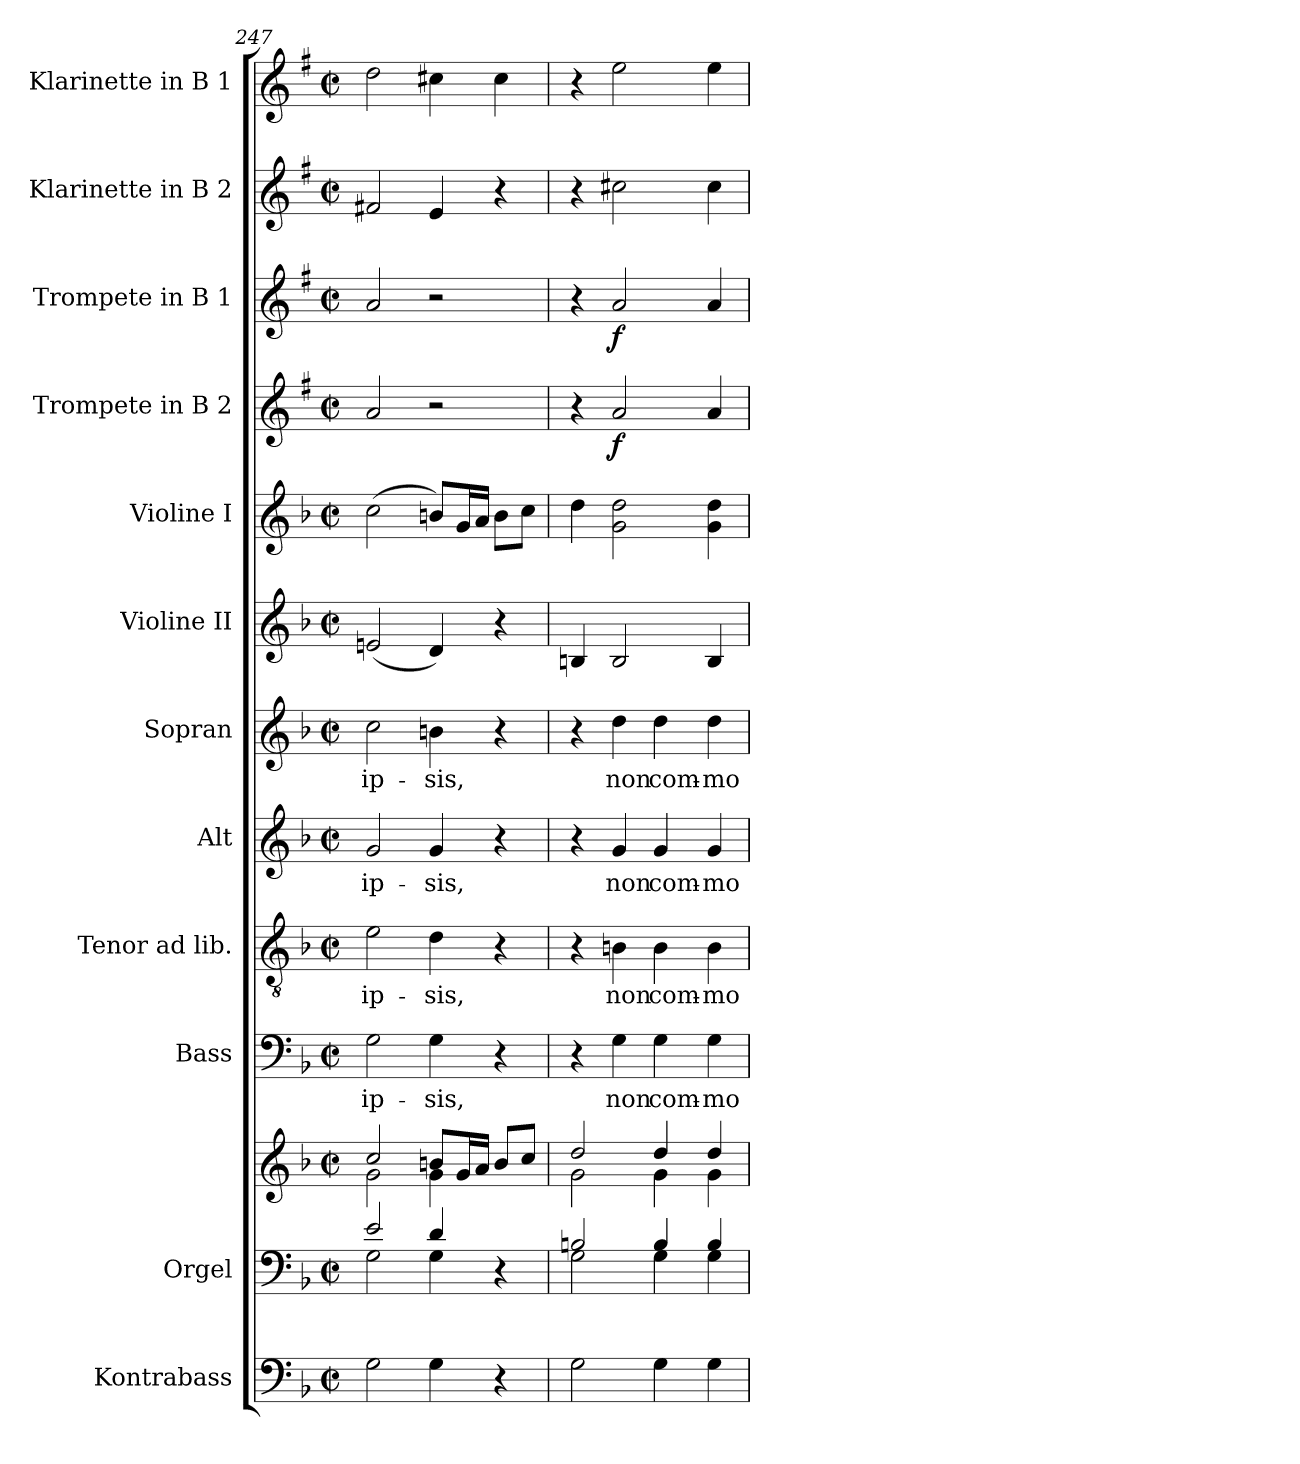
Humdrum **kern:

**kern	**kern	**kern	**kern	**text	**kern	**text	**kern	**text	**kern	**text	**kern	**kern	**kern	**dynam	**kern	**dynam	**kern	**kern
*part12	*part11	*part11	*part10	*part10	*part9	*part9	*part8	*part8	*part7	*part7	*part6	*part5	*part4	*part4	*part3	*part3	*part2	*part1
*staff13	*staff12	*staff11	*staff10	*staff10	*staff9	*staff9	*staff8	*staff8	*staff7	*staff7	*staff6	*staff5	*staff4	*staff4	*staff3	*staff3	*staff2	*staff1
*I"Kontrabass	*I"Orgel	*	*I"Bass	*	*I"Tenor ad lib.	*	*I"Alt	*	*I"Sopran	*	*I"Violine II	*I"Violine I	*I"Trompete in B 2	*	*I"Trompete in B 1	*	*I"Klarinette in B 2	*I"Klarinette in B 1
*I'Kb.	*I'Org.	*	*I'B	*	*I'T	*	*I'A	*	*I'S	*	*I'Vl. II	*I'Vl. I	*	*	*	*	*	*
*clefF4	*clefF4	*clefG2	*clefF4	*	*clefGv2	*	*clefG2	*	*clefG2	*	*clefG2	*clefG2	*clefG2	*	*clefG2	*	*clefG2	*clefG2
*ITrd7c12	*	*	*	*	*	*	*	*	*	*	*	*	*ITrd1c2	*	*ITrd1c2	*	*ITrd1c2	*ITrd1c2
*k[b-]	*k[b-]	*k[b-]	*k[b-]	*	*k[b-]	*	*k[b-]	*	*k[b-]	*	*k[b-]	*k[b-]	*k[b-]	*	*k[b-]	*	*k[b-]	*k[b-]
*F:	*F:	*F:	*F:	*	*F:	*	*F:	*	*F:	*	*F:	*F:	*F:	*	*F:	*	*F:	*F:
*M2/2	*M2/2	*M2/2	*M2/2	*	*M2/2	*	*M2/2	*	*M2/2	*	*M2/2	*M2/2	*M2/2	*	*M2/2	*	*M2/2	*M2/2
*met(c|)	*met(c|)	*met(c|)	*met(c|)	*	*met(c|)	*	*met(c|)	*	*met(c|)	*	*met(c|)	*met(c|)	*met(c|)	*	*met(c|)	*	*met(c|)	*met(c|)
=247	=247	=247	=247	=247	=247	=247	=247	=247	=247	=247	=247	=247	=247	=247	=247	=247	=247	=247
*	*^	*^	*	*	*	*	*	*	*	*	*	*	*	*	*	*	*	*
!	!	!	!	!	!	!LO:LY:b	!	!LO:LY:b	!	!LO:LY:b	!	!LO:LY:b	!	!	!	!	!	!	!	!
2GG\	2e/	2G\	2cc/	2g\	2G\	ip-	2e\	ip-	2g/	ip-	2cc\	ip-	(<2en/	(>2cc\	2g/	.	2g/	.	2en/	2cc\
!	!	!	!	!	!	!LO:LY:b	!	!LO:LY:b	!	!LO:LY:b	!	!LO:LY:b	!	!	!	!	!	!	!	!
4GG\	4d/	4G\	8bn/L	4g\	4G\	-sis,	4d\	-sis,	4g/	-sis,	4bn\	-sis,	4d/)	8bn/L)	2r	.	2r	.	4d/	4bn\
.	.	.	16g/L	.	.	.	.	.	.	.	.	.	.	16g/L	.	.	.	.	.	.
.	.	.	16a/JJ	.	.	.	.	.	.	.	.	.	.	16a/JJ	.	.	.	.	.	.
4r	4ryy	4r	8b/L	4ryy	4r	.	4r	.	4r	.	4r	.	4r	8b\L	.	.	.	.	4r	4b\
.	.	.	8cc/J	.	.	.	.	.	.	.	.	.	.	8cc\J	.	.	.	.	.	.
=248	=248	=248	=248	=248	=248	=248	=248	=248	=248	=248	=248	=248	=248	=248	=248	=248	=248	=248	=248	=248
2GG\	2Bn/	2G\	2dd/	2g\	4r	.	4r	.	4r	.	4r	.	4Bn/	4dd\	4r	.	4r	.	4r	4r
!	!	!	!	!	!	!LO:LY:b	!	!LO:LY:b	!	!LO:LY:b	!	!LO:LY:b	!	!	!	!LO:DY:b	!	!LO:DY:b	!	!
.	.	.	.	.	4G\	non	4Bn\	non	4g/	non	4dd\	non	2B/	2g\ 2dd\	2g/	f	2g/	f	2bn\	2dd\
!	!	!	!	!	!	!LO:LY:b	!	!LO:LY:b	!	!LO:LY:b	!	!LO:LY:b	!	!	!	!	!	!	!	!
4GG\	4B/	4G\	4dd/	4g\	4G\	com-	4B\	com-	4g/	com-	4dd\	com-	.	.	.	.	.	.	.	.
!	!	!	!	!	!	!LO:LY:b	!	!LO:LY:b	!	!LO:LY:b	!	!LO:LY:b	!	!	!	!	!	!	!	!
4GG\	4B/	4G\	4dd/	4g\	4G\	-mo-	4B\	-mo-	4g/	-mo-	4dd\	-mo-	4B/	4g\ 4dd\	4g/	.	4g/	.	4b\	4dd\
*	*v	*v	*	*	*	*	*	*	*	*	*	*	*	*	*	*	*	*	*	*
*	*	*v	*v	*	*	*	*	*	*	*	*	*	*	*	*	*	*	*	*
=	=	=	=	=	=	=	=	=	=	=	=	=	=	=	=	=	=	=
*-	*-	*-	*-	*-	*-	*-	*-	*-	*-	*-	*-	*-	*-	*-	*-	*-	*-	*-
